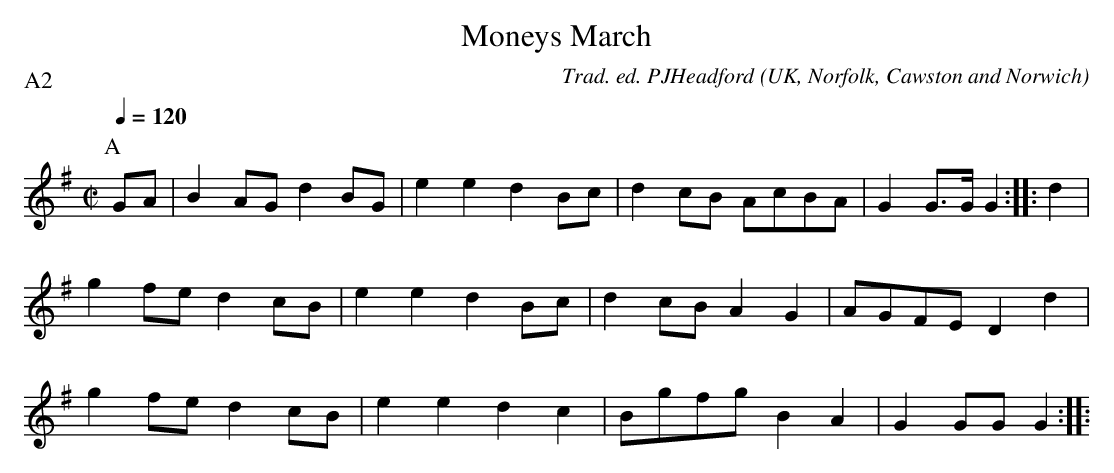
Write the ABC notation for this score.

X:1
T:Moneys March
C:Trad. ed. PJHeadford
O:UK, Norfolk, Cawston and Norwich
P:A2
M:C|
L:1/8
Q:1/4=120
K:G
P:A
GA|B2AG d2BG|e2e2 d2Bc|d2cB AcBA|G2G>GG2:||:d2|
g2fe d2cB|e2e2 d2Bc|d2cB A2G2|AGFE D2d2|
g2fe d2cB|e2e2 d2c2|Bgfg B2A2|G2GG G2:||:
